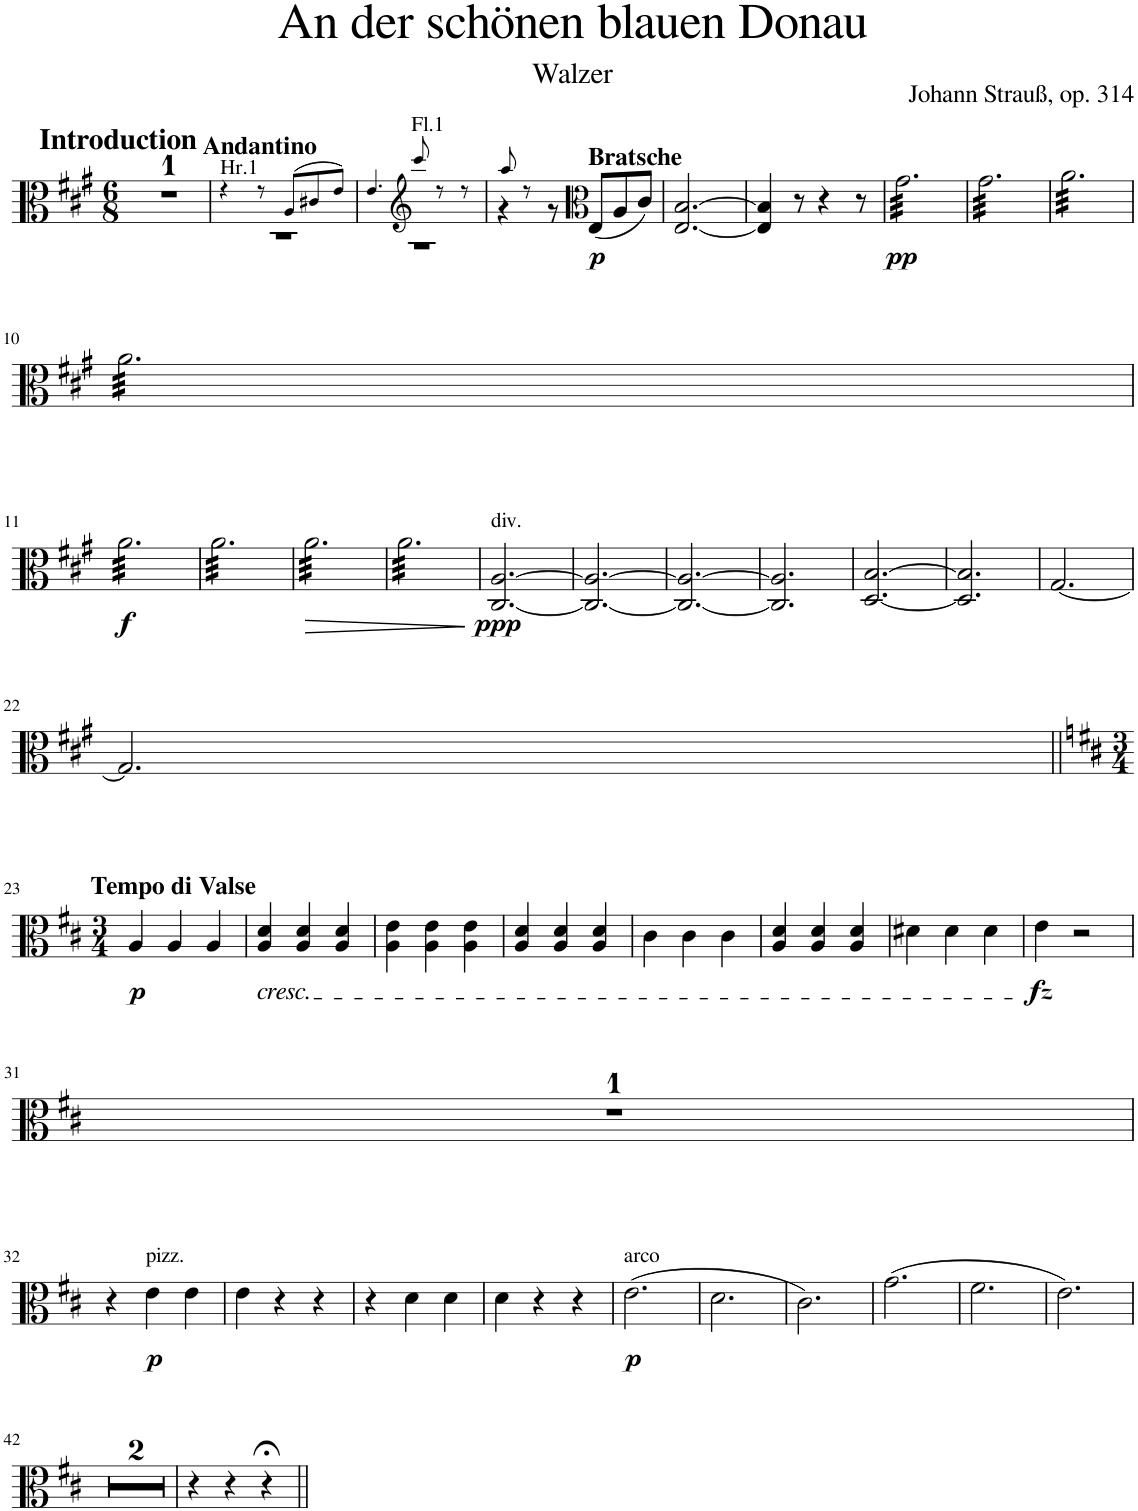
**kern	**dynam
*part1	*part1
*staff1	*staff1
*I"Bratsche	*
*I'Bra.	*
*clefC3	*
*k[f#c#g#]	*
*M6/8	*
!!LO:REH:place=s1:a:B:cj:enc=none:fs=14:t=Introduction
=1	=1
!LO:TX:a:B:t=Andantino	!
2.r	.
=2	=2
*^	*
!LO:TX:a:t=Hr.1	!	!
4r	2.r	.
8r	.	.
(8A!/L	.	.
8c#X!/	.	.
8e!/J)	.	.
=3	=3	=3
4.e!/	2.r	.
*clefG2	*	*
!LO:TX:a:t=Fl.1	!	!
8ccc#!/	.	.
8r	.	.
8r	.	.
=4	=4	=4
8aa!/	4r	.
8r	.	.
8ryy	8r	.
*clefC3	*	*
!LO:TX:a:B:t=Bratsche	!	!
!	!	!LO:DY:b
(<8E/L	4.ryy	p
8A/	.	.
8c#/J)	.	.
*v	*v	*
=5	=5
[2.E/ [2.B/	.
=6	=6
4E/] 4B/]	.
8r	.
4r	.
8r	.
=7	=7
!	!LO:DY:b
*tremolo	*
32g#\LLL	pp
32g#\	.
32g#\	.
32g#\	.
32g#\	.
32g#\	.
32g#\	.
32g#\	.
32g#\	.
32g#\	.
32g#\	.
32g#\	.
32g#\	.
32g#\	.
32g#\	.
32g#\	.
32g#\	.
32g#\	.
32g#\	.
32g#\	.
32g#\	.
32g#\	.
32g#\	.
32g#\JJJ	.
=8	=8
32g#\LLL	.
32g#\	.
32g#\	.
32g#\	.
32g#\	.
32g#\	.
32g#\	.
32g#\	.
32g#\	.
32g#\	.
32g#\	.
32g#\	.
32g#\	.
32g#\	.
32g#\	.
32g#\	.
32g#\	.
32g#\	.
32g#\	.
32g#\	.
32g#\	.
32g#\	.
32g#\	.
32g#\JJJ	.
=9	=9
32a\LLL	.
32a\	.
32a\	.
32a\	.
32a\	.
32a\	.
32a\	.
32a\	.
32a\	.
32a\	.
32a\	.
32a\	.
32a\	.
32a\	.
32a\	.
32a\	.
32a\	.
32a\	.
32a\	.
32a\	.
32a\	.
32a\	.
32a\	.
32a\JJJ	.
!!LO:LB:g=z
=10	=10
32a\LLL	.
32a\	.
32a\	.
32a\	.
32a\	.
32a\	.
32a\	.
32a\	.
32a\	.
32a\	.
32a\	.
32a\	.
32a\	.
32a\	.
32a\	.
32a\	.
32a\	.
32a\	.
32a\	.
32a\	.
32a\	.
32a\	.
32a\	.
32a\JJJ	.
!!LO:LB:g=z
=11	=11
!	!LO:DY:b
32a\LLL	f
32a\	.
32a\	.
32a\	.
32a\	.
32a\	.
32a\	.
32a\	.
32a\	.
32a\	.
32a\	.
32a\	.
32a\	.
32a\	.
32a\	.
32a\	.
32a\	.
32a\	.
32a\	.
32a\	.
32a\	.
32a\	.
32a\	.
32a\JJJ	.
=12	=12
32a\LLL	.
32a\	.
32a\	.
32a\	.
32a\	.
32a\	.
32a\	.
32a\	.
32a\	.
32a\	.
32a\	.
32a\	.
32a\	.
32a\	.
32a\	.
32a\	.
32a\	.
32a\	.
32a\	.
32a\	.
32a\	.
32a\	.
32a\	.
32a\JJJ	.
=13	=13
!	!LO:HP:b
32a\LLL	>
32a\	.
32a\	.
32a\	.
32a\	.
32a\	.
32a\	.
32a\	.
32a\	.
32a\	.
32a\	.
32a\	.
32a\	.
32a\	.
32a\	.
32a\	.
32a\	.
32a\	.
32a\	.
32a\	.
32a\	.
32a\	.
32a\	.
32a\JJJ	.
=14	=14
32a\LLL	.
32a\	.
32a\	.
32a\	.
32a\	.
32a\	.
32a\	.
32a\	.
32a\	.
32a\	.
32a\	.
32a\	.
32a\	.
32a\	.
32a\	.
32a\	.
32a\	.
32a\	.
32a\	.
32a\	.
32a\	.
32a\	.
32a\	.
32a\JJJ	.
*Xtremolo	*
.	]
=15	=15
!LO:TX:a:t=div.	!
!	!LO:DY:b
[2.C#/ [2.A/	ppp
=16	=16
2.C#/_ 2.A/_	.
=17	=17
2.C#/_ 2.A/_	.
=18	=18
2.C#/] 2.A/]	.
=19	=19
[2.D/ [2.B/	.
=20	=20
2.D/] 2.B/]	.
=21	=21
[2.G#/	.
!!LO:LB:g=z
=22	=22
2.G#/]	.
!!LO:LB:g=z
=23||	=23||
*k[f#c#]	*
*M3/4	*
!LO:TX:a:B:t=Tempo di Valse	!
!	!LO:DY:b
4A/	p
4A/	.
4A/	.
=24	=24
!LO:TX:b:i:t=cresc.	!
4A/ 4d/	.
4A/ 4d/	.
4A/ 4d/	.
=25	=25
4A\ 4e\	.
4A\ 4e\	.
4A\ 4e\	.
=26	=26
4A/ 4d/	.
4A/ 4d/	.
4A/ 4d/	.
=27	=27
4c#\	.
4c#\	.
4c#\	.
=28	=28
4A/ 4d/	.
4A/ 4d/	.
4A/ 4d/	.
=29	=29
4d#X\	.
4d#\	.
4d#\	.
=30	=30
!	!LO:DY:b
4e\	fz
2r	.
!!LO:LB:g=z
=31	=31
2.r	.
!!LO:LB:g=z
=32	=32
4r	.
!LO:TX:a:t=pizz.	!
!	!LO:DY:b
4e\	p
4e\	.
=33	=33
4e\	.
4r	.
4r	.
=34	=34
4r	.
4d\	.
4d\	.
=35	=35
4d\	.
4r	.
4r	.
=36	=36
!LO:TX:a:t=arco	!
!	!LO:DY:b
(2.e\	p
=37	=37
2.d\	.
=38	=38
2.c#\)	.
=39	=39
(2.g\	.
=40	=40
2.f#\	.
=41	=41
2.e\)	.
!!LO:LB:g=z
=42	=42
2.r	.
=43	=43
2.r	.
=	=
*-	*-
